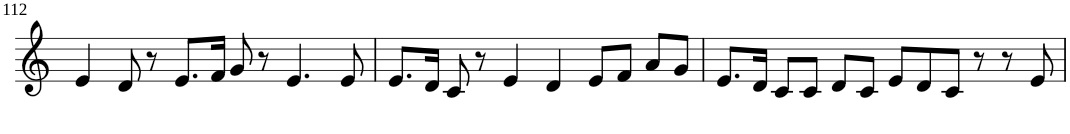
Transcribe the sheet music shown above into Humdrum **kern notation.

**kern
*part1
*staff1
*I"Violin
!!LO:PB:g=z
*clefG2
*k[]
*M6/4
=112
4e/
8d/
8r
8.e/L
16f/Jk
8g/
8r
4.e/
8e/
=113
8.e/L
16d/Jk
8c/
8r
4e/
4d/
8e/L
8f/J
8a/L
8g/J
=114
8.e/L
16d/Jk
8c/L
8c/J
8d/L
8c/J
8e/L
8d/
8c/J
8r
8r
8e/
=
*-
